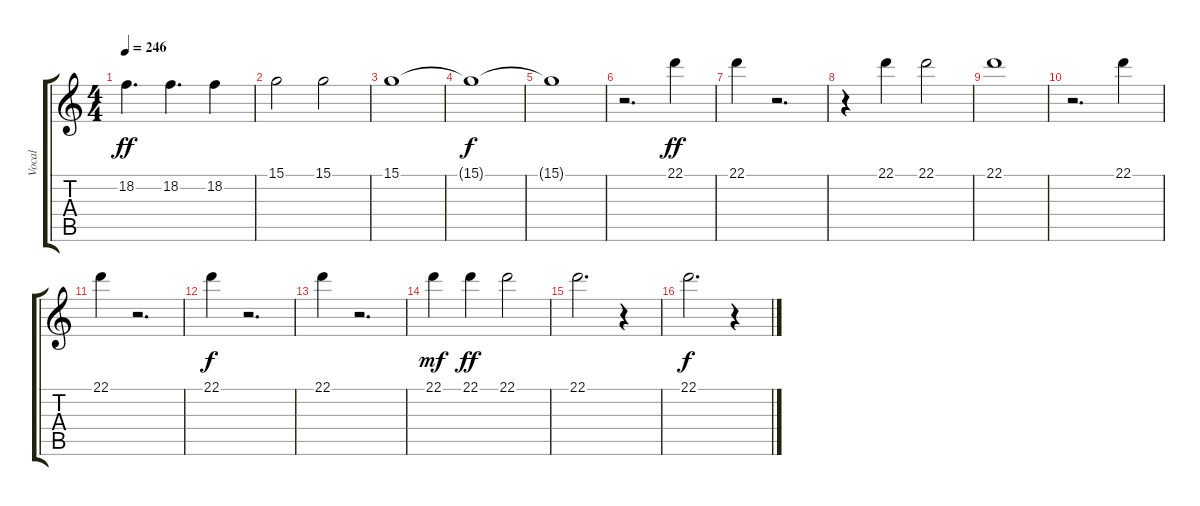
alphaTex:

\track ("Vocal" "Vocal") {instrument synthvoice}
\staff {score tabs}
\tuning (E4 B3 G3 D3 A2 E2) {hide}
\ts (4 4)
\tempo 246
\clef g2
\ks c
18.2.4{d dy ff} 18.2.4{d} 18.2.4 |
15.1.2 15.1.2 |
15.1.1 |
15.1{t}.1{dy f} |
15.1{t}.1 |
r.2{d} 22.1.4{dy ff} |
22.1.4 r.2{d} |
r.4 22.1.4 22.1.2 |
22.1.1 |
r.2{d} 22.1.4 |
22.1.4 r.2{d} |
22.1.4{dy f} r.2{d} |
22.1.4 r.2{d} |
22.1.4{dy mf} 22.1.4{dy ff} 22.1.2 |
22.1.2{d} r.4 |
22.1.2{d dy f} r.4
